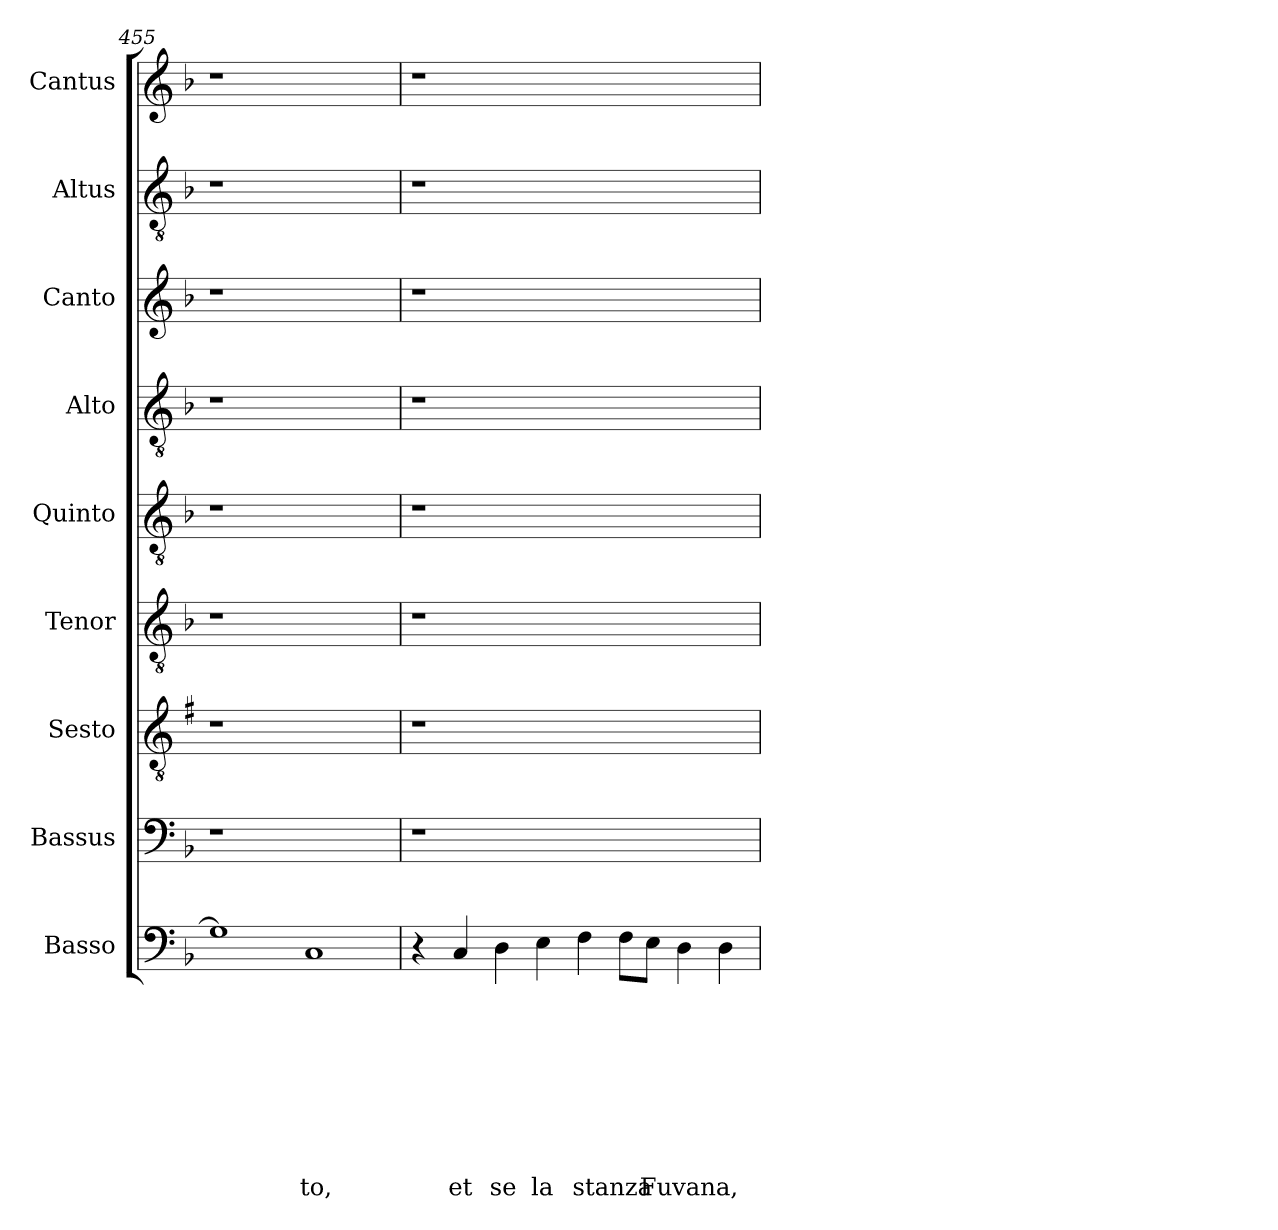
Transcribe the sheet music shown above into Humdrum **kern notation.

**kern	**text	**text	**text	**text	**text	**text	**text	**text	**text	**kern	**kern	**kern	**kern	**kern	**kern	**kern	**kern
*part9	*part9	*part9	*part9	*part9	*part9	*part9	*part9	*part9	*part9	*part8	*part7	*part6	*part5	*part4	*part3	*part2	*part1
*staff9	*staff9	*staff9	*staff9	*staff9	*staff9	*staff9	*staff9	*staff9	*staff9	*staff8	*staff7	*staff6	*staff5	*staff4	*staff3	*staff2	*staff1
*I"Basso	*	*	*	*	*	*	*	*	*	*I"Bassus	*I"Sesto	*I"Tenor	*I"Quinto	*I"Alto	*I"Canto	*I"Altus	*I"Cantus
*	*	*	*	*	*	*	*	*	*	*	*I'Sesto	*I'Tenor	*I'Quinto	*I'Alto	*I'Canto	*I'Altus	*I'Cantus
*clefF4	*	*	*	*	*	*	*	*	*	*clefF4	*clefGv2	*clefGv2	*clefGv2	*clefGv2	*clefG2	*clefGv2	*clefG2
*k[b-]	*	*	*	*	*	*	*	*	*	*k[b-]	*k[f#]	*k[b-]	*k[b-]	*k[b-]	*k[b-]	*k[b-]	*k[b-]
*F:	*	*	*	*	*	*	*	*	*	*F:	*G:	*F:	*F:	*F:	*F:	*F:	*F:
=455	=455	=455	=455	=455	=455	=455	=455	=455	=455	=455	=455	=455	=455	=455	=455	=455	=455
1G]	.	.	.	.	.	.	.	.	.	1r	1r	1r	1r	1r	1r	1r	1r
!	!	!	!	!	!	!	!	!	!LO:LY:b	!	!	!	!	!	!	!	!
1C	.	.	.	.	.	.	.	.	to,	1ryy	1ryy	1ryy	1ryy	1ryy	1ryy	1ryy	1ryy
!!LO:LB:g=z
=456	=456	=456	=456	=456	=456	=456	=456	=456	=456	=456	=456	=456	=456	=456	=456	=456	=456
4r	.	.	.	.	.	.	.	.	.	1r	1r	1r	1r	1r	1r	1r	1r
!	!	!	!	!	!	!	!	!	!LO:LY:b	!	!	!	!	!	!	!	!
4C/	.	.	.	.	.	.	.	.	et	.	.	.	.	.	.	.	.
!	!	!	!	!	!	!	!	!	!LO:LY:b	!	!	!	!	!	!	!	!
4D\	.	.	.	.	.	.	.	.	se	.	.	.	.	.	.	.	.
!	!	!	!	!	!	!	!	!	!LO:LY:b	!	!	!	!	!	!	!	!
4E\	.	.	.	.	.	.	.	.	la	.	.	.	.	.	.	.	.
!	!	!	!	!	!	!	!	!	!LO:LY:b	!	!	!	!	!	!	!	!
4F\	.	.	.	.	.	.	.	.	stanza	1ryy	1ryy	1ryy	1ryy	1ryy	1ryy	1ryy	1ryy
8F\L	.	.	.	.	.	.	.	.	.	.	.	.	.	.	.	.	.
!	!	!	!	!	!	!	!	!	!LO:LY:b	!	!	!	!	!	!	!	!
8E\J	.	.	.	.	.	.	.	.	Fu	.	.	.	.	.	.	.	.
!	!	!	!	!	!	!	!	!	!LO:LY:b	!	!	!	!	!	!	!	!
4D\	.	.	.	.	.	.	.	.	vana,	.	.	.	.	.	.	.	.
4D\	.	.	.	.	.	.	.	.	.	.	.	.	.	.	.	.	.
=	=	=	=	=	=	=	=	=	=	=	=	=	=	=	=	=	=
*-	*-	*-	*-	*-	*-	*-	*-	*-	*-	*-	*-	*-	*-	*-	*-	*-	*-
